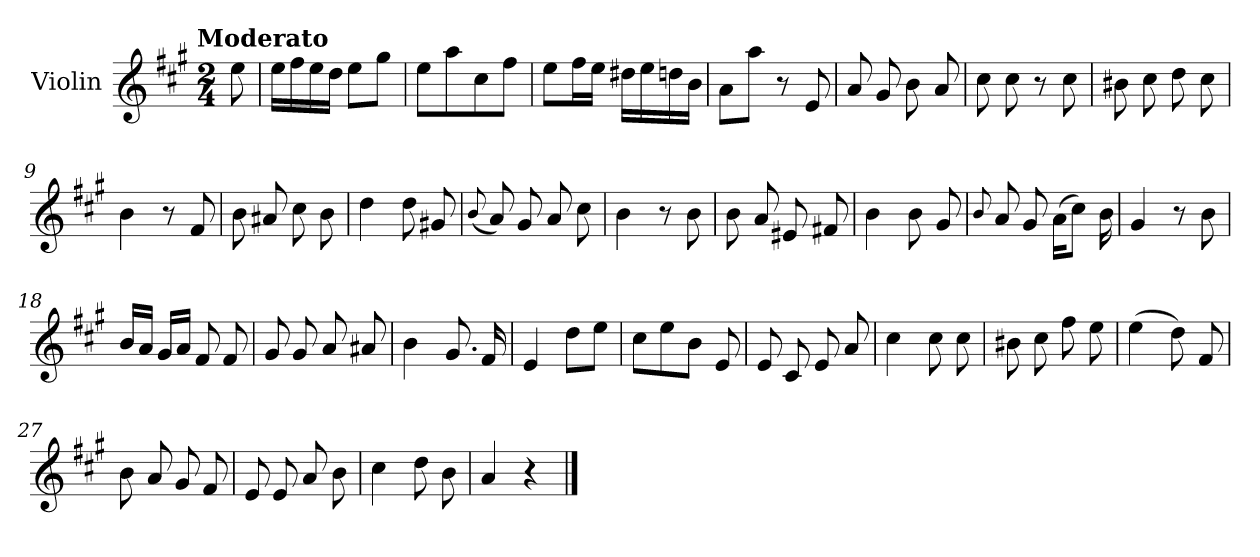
**kern
*part1
*staff1
*I"Violin
*I'Vln.
*clefG2
*k[f#c#g#]
!!LO:TX:omd:t=Moderato
*M2/4
*MM114
=1
8ee\
=2
16ee\LL
16ff#\
16ee\
16dd\JJ
8ee\L
8gg#\J
=3
8ee\L
8aa\
8cc#\
8ff#\J
=4
8ee\L
16ff#\L
16ee\JJ
16dd#X\LL
16ee\
16ddn\
16b\JJ
=5
8a\L
8aa\J
8r
8e/
=6
8a/
8g#/
8b\
8a/
=7
8cc#\
8cc#\
8r
8cc#\
!!LO:LB:g=z
=8
8b#X\
8cc#\
8dd\
8cc#\
=9
4b\
8r
8f#/
=10
8b\
8a#X/
8cc#\
8b\
=11
4dd\
8dd\
8g#X/
=12
(<8qqb/
8a/)
8g#/
8a/
8cc#\
=13
4b\
8r
8b\
=14
8b\
8a/
8e#X/
8f#X/
=15
4b\
8b\
8g#/
!!LO:LB:g=z
=16
8qqb/
8a/
8g#/
(>16a\KL
8cc#\J)
16b\
=17
4g#/
8r
8b\
=18
16b/LL
16a/JJ
16g#/LL
16a/JJ
8f#/
8f#/
=19
8g#/
8g#/
8a/
8a#X/
=20
4b\
8.g#/
16f#/
=21
4e/
8dd\L
8ee\J
=22
8cc#\L
8ee\
8b\J
8e/
!!LO:LB:g=z
=23
8e/
8c#/
8e/
8a/
=24
4cc#\
8cc#\
8cc#\
=25
8b#X\
8cc#\
8ff#\
8ee\
=26
(>4ee\
8dd\)
8f#/
=27
8b\
8a/
8g#/
8f#/
=28
8e/
8e/
8a/
8b\
=29
4cc#\
8dd\
8b\
=30
4a/
4r
==
*-
